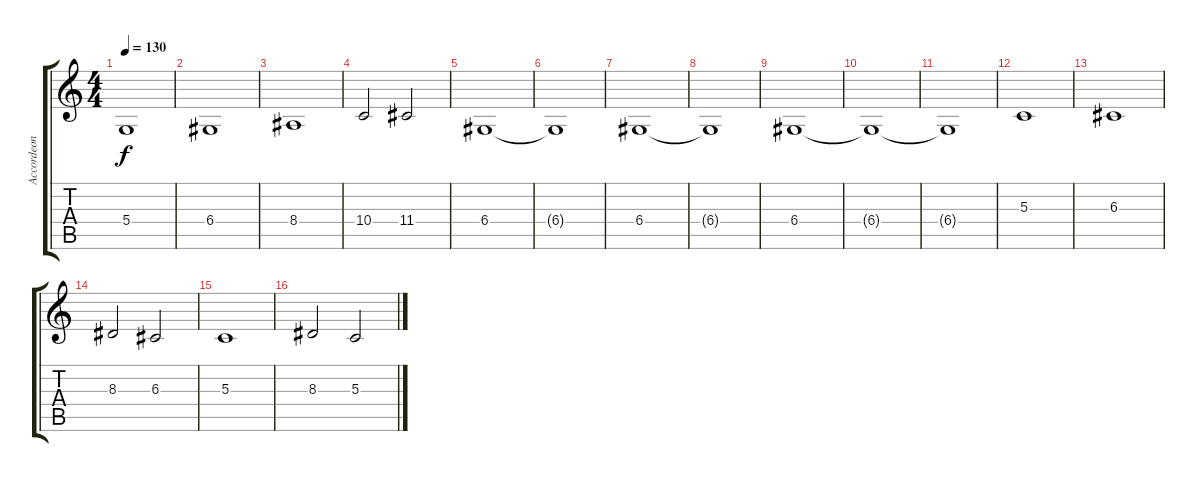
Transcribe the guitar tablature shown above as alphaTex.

\track ("Accordeon" "Accordeon") {instrument accordion}
\staff {score tabs}
\tuning (E4 B3 G3 D3 A2 E2) {hide}
\ts (4 4)
\tempo 130
\clef g2
\ks c
5.4.1{dy f} |
6.4.1 |
8.4.1 |
10.4.2 11.4.2 |
6.4.1 |
6.4{t}.1 |
6.4.1 |
6.4{t}.1 |
6.4.1 |
6.4{t}.1 |
6.4{t}.1 |
5.3.1 |
6.3.1 |
8.3.2 6.3.2 |
5.3.1 |
8.3.2 5.3.2
